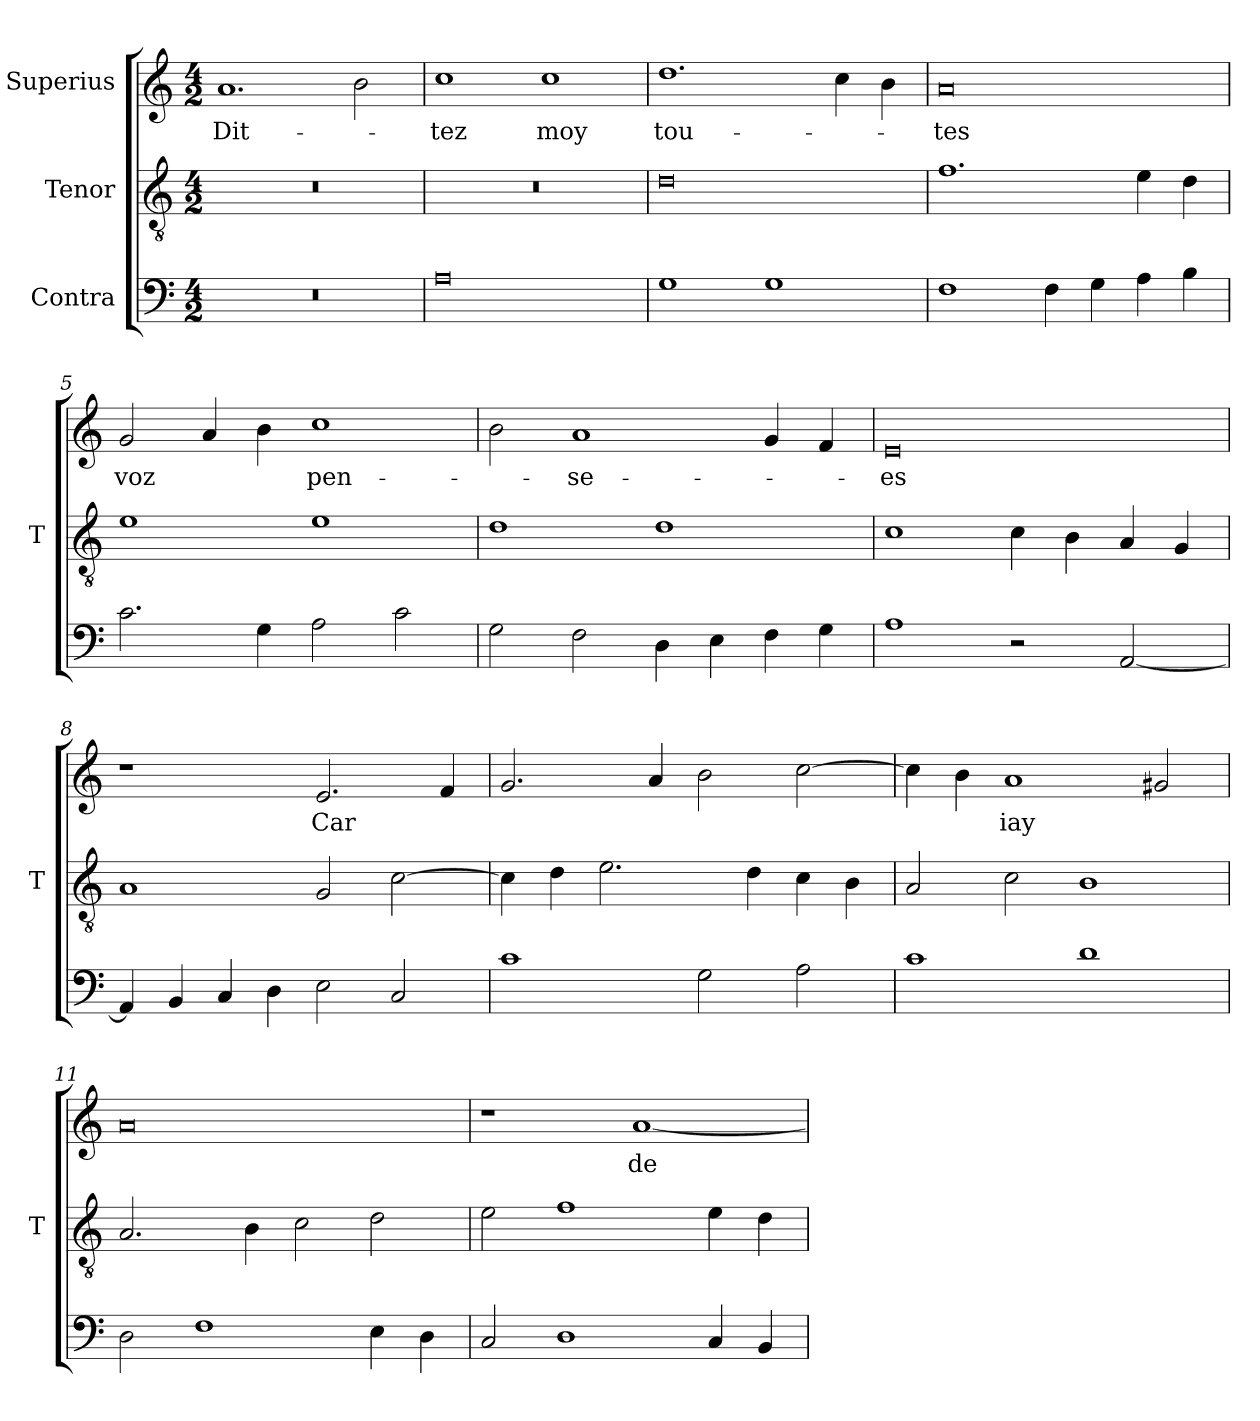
**kern	**kern	**kern	**text
*part3	*part2	*part1	*part1
*staff3	*staff2	*staff1	*staff1
*I"Contra	*I"Tenor	*I"Superius	*
*	*I'T	*	*
*clefF4	*clefGv2	*clefG2	*
*M4/2	*M4/2	*M4/2	*
=1	=1	=1	=1
0r	0r	1.a	Dit-
.	.	2b	.
=2	=2	=2	=2
0A	0r	1cc	-tez
.	.	1cc	-moy
=3	=3	=3	=3
1G	0d	1.dd	tou-
1G	.	.	.
.	.	4cc	.
.	.	4b	.
=4	=4	=4	=4
1F	1.f	0a	-tes
4F	.	.	.
4G	.	.	.
4A	4e	.	.
4B	4d	.	.
=5	=5	=5	=5
2.c	1e	2g	-voz
.	.	4a	.
4G	.	4b	.
2A	1e	1cc	pen-
2c	.	.	.
=6	=6	=6	=6
2G	1d	2b	.
2F	.	1a	-se-
4D	1d	.	.
4E	.	.	.
4F	.	4g	.
4G	.	4f	.
=7	=7	=7	=7
1A	1c	0e	-es
2r	4c	.	.
.	4B	.	.
[2AA	4A	.	.
.	4G	.	.
=8	=8	=8	=8
4AA]	1A	1r	.
4BB	.	.	.
4C	.	.	.
4D	.	.	.
2E	2G	2.e	-Car
2C	[2c	.	.
.	.	4f	.
=9	=9	=9	=9
1c	4c]	2.g	.
.	4d	.	.
.	2.e	.	.
.	.	4a	.
2G	.	2b	.
.	4d	.	.
2A	4c	[2cc	.
.	4B	.	.
=10	=10	=10	=10
1c	2A	4cc]	.
.	.	4b	.
.	2c	1a	-iay
1d	1B	.	.
.	.	2g#X	.
=11	=11	=11	=11
2D	2.A	0a	.
1F	.	.	.
.	4B	.	.
.	2c	.	.
4E	2d	.	.
4D	.	.	.
=12	=12	=12	=12
2C	2e	1r	.
1D	1f	.	.
.	.	[1a	de-
4C	4e	.	.
4BB	4d	.	.
=	=	=	=
*-	*-	*-	*-
